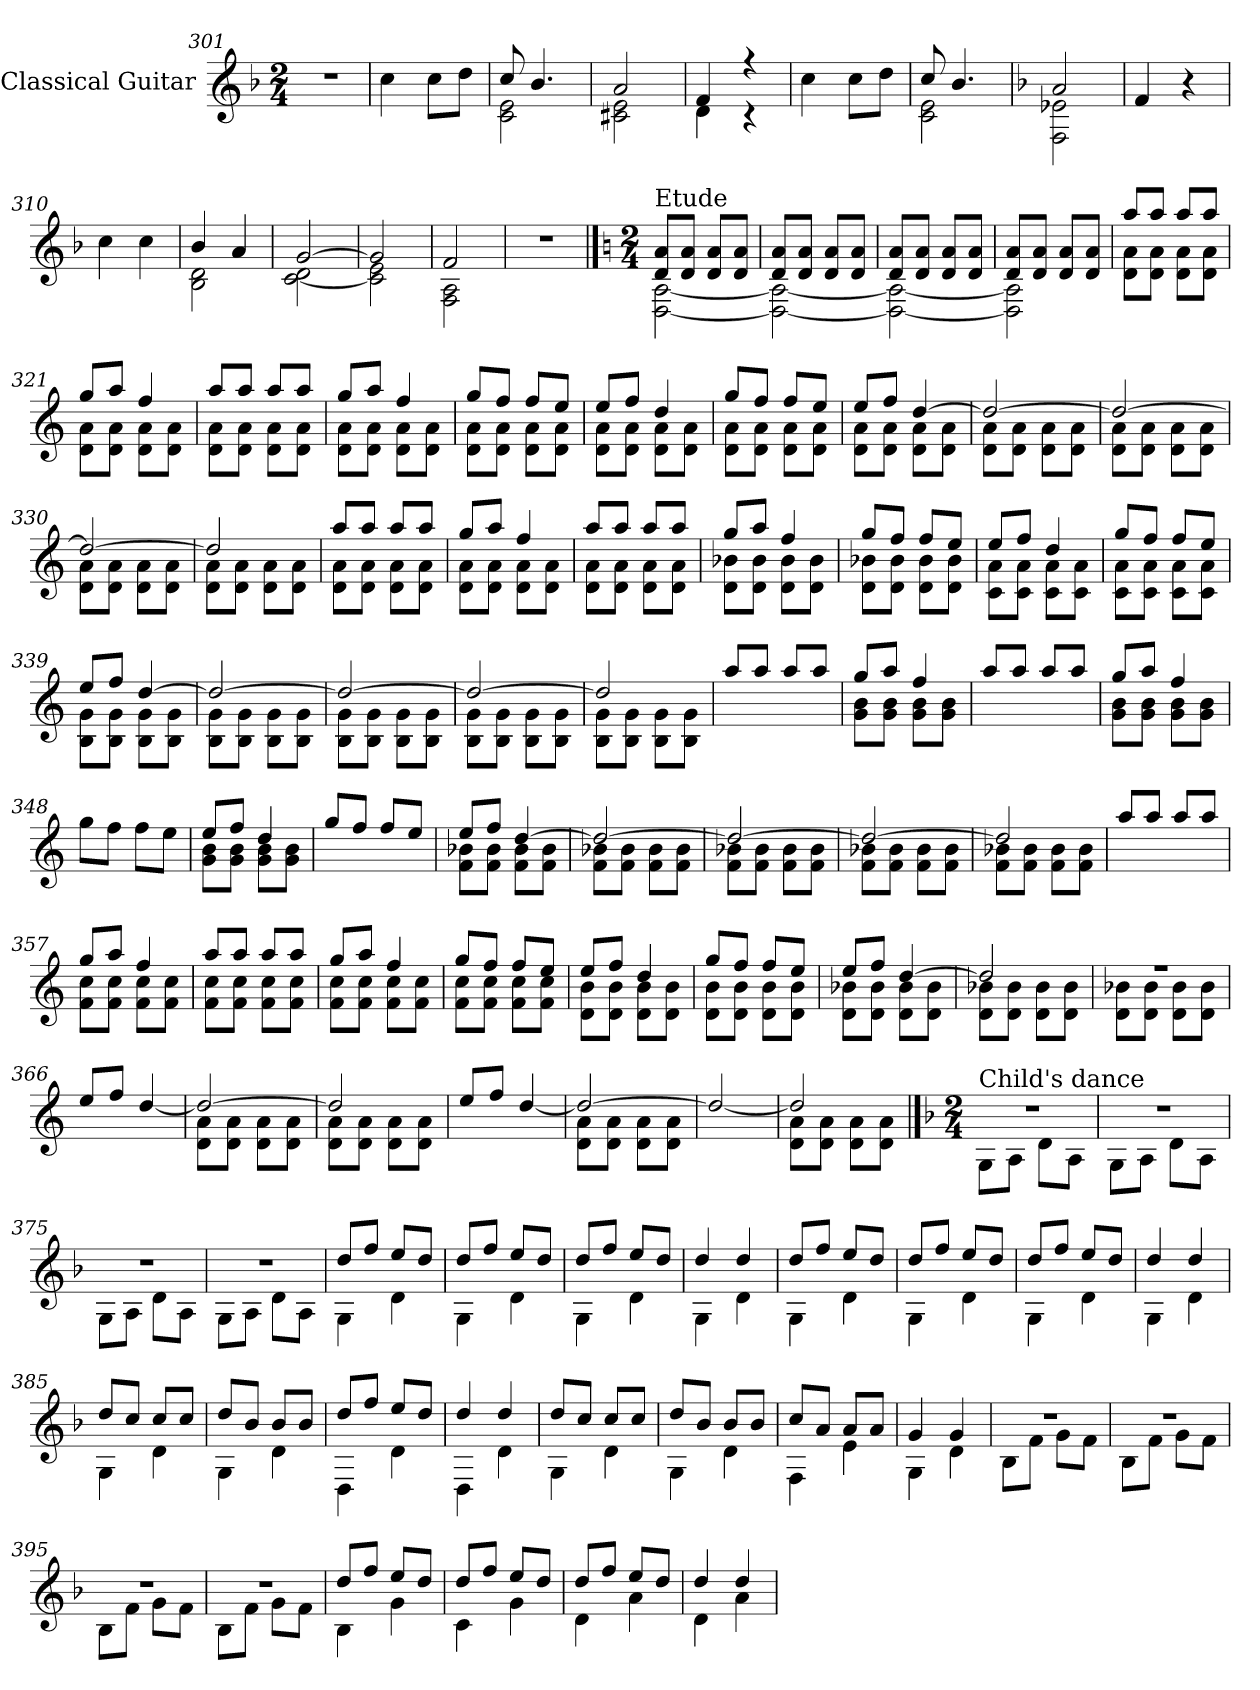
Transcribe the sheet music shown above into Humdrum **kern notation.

**kern
*part1
*staff1
*I"Classical Guitar
*I'Guit.
*clefG2
*k[b-]
*M2/4
=301
2r
=302
*MM130
4cc\
8cc\L
8dd\J
=303
*^
8cc/	2c\ 2e\
4.b-/	.
=304	=304
2a/	2c#X\ 2e\
=305	=305
4f/	4d\
4r	4r
*v	*v
=306
4cc\
8cc\L
8dd\J
=307
*^
8cc/	2c\ 2e\
4.b-/	.
!!LO:LB:g=z	!!
=308	=308
*k[b-]	*
2a/	2F\ 2e-X\
*v	*v
=309
4f/
4r
=310
*MM100
4cc\
4cc\
=311
*^
4b-/	2B-\ 2d\
4a/	.
=312	=312
[2g/	[2c\ 2d\
=313	=313
2g/]	2c\] 2e\
=314	=314
2f/	2F\ 2A\
*v	*v
=315
2r
!!LO:LB:g=z
==316
*k[]
*M2/4
*MM160
*^
!LO:TX:a:t=Etude	!
8d/ 8a/L	[2D\ [2A\
8d/ 8a/J	.
8d/ 8a/L	.
8d/ 8a/J	.
=317	=317
8d/ 8a/L	2D\_ 2A\_
8d/ 8a/J	.
8d/ 8a/L	.
8d/ 8a/J	.
=318	=318
8d/ 8a/L	2D\_ 2A\_
8d/ 8a/J	.
8d/ 8a/L	.
8d/ 8a/J	.
=319	=319
8d/ 8a/L	2D\] 2A\]
8d/ 8a/J	.
8d/ 8a/L	.
8d/ 8a/J	.
=320	=320
8aa/L	8d\ 8a\L
8aa/J	8d\ 8a\J
8aa/L	8d\ 8a\L
8aa/J	8d\ 8a\J
=321	=321
8gg/L	8d\ 8a\L
8aa/J	8d\ 8a\J
4ff/	8d\ 8a\L
.	8d\ 8a\J
=322	=322
8aa/L	8d\ 8a\L
8aa/J	8d\ 8a\J
8aa/L	8d\ 8a\L
8aa/J	8d\ 8a\J
=323	=323
8gg/L	8d\ 8a\L
8aa/J	8d\ 8a\J
4ff/	8d\ 8a\L
.	8d\ 8a\J
!!LO:LB:g=z	!!
=324	=324
8gg/L	8d\ 8a\L
8ff/J	8d\ 8a\J
8ff/L	8d\ 8a\L
8ee/J	8d\ 8a\J
=325	=325
8ee/L	8d\ 8a\L
8ff/J	8d\ 8a\J
4dd/	8d\ 8a\L
.	8d\ 8a\J
=326	=326
8gg/L	8d\ 8a\L
8ff/J	8d\ 8a\J
8ff/L	8d\ 8a\L
8ee/J	8d\ 8a\J
=327	=327
8ee/L	8d\ 8a\L
8ff/J	8d\ 8a\J
[4dd/	8d\ 8a\L
.	8d\ 8a\J
=328	=328
2dd/_	8d\ 8a\L
.	8d\ 8a\J
.	8d\ 8a\L
.	8d\ 8a\J
=329	=329
2dd/_	8d\ 8a\L
.	8d\ 8a\J
.	8d\ 8a\L
.	8d\ 8a\J
=330	=330
2dd/_	8d\ 8a\L
.	8d\ 8a\J
.	8d\ 8a\L
.	8d\ 8a\J
=331	=331
2dd/]	8d\ 8a\L
.	8d\ 8a\J
.	8d\ 8a\L
.	8d\ 8a\J
=332	=332
8aa/L	8d\ 8a\L
8aa/J	8d\ 8a\J
8aa/L	8d\ 8a\L
8aa/J	8d\ 8a\J
!!LO:LB:g=z	!!
=333	=333
8gg/L	8d\ 8a\L
8aa/J	8d\ 8a\J
4ff/	8d\ 8a\L
.	8d\ 8a\J
=334	=334
8aa/L	8d\ 8a\L
8aa/J	8d\ 8a\J
8aa/L	8d\ 8a\L
8aa/J	8d\ 8a\J
=335	=335
8gg/L	8d\ 8b-X\L
8aa/J	8d\ 8b-\J
4ff/	8d\ 8b-\L
.	8d\ 8b-\J
=336	=336
8gg/L	8d\ 8b-X\L
8ff/J	8d\ 8b-\J
8ff/L	8d\ 8b-\L
8ee/J	8d\ 8b-\J
=337	=337
8ee/L	8c\ 8a\L
8ff/J	8c\ 8a\J
4dd/	8c\ 8a\L
.	8c\ 8a\J
!!LO:LB:g=z	!!
=338	=338
8gg/L	8c\ 8a\L
8ff/J	8c\ 8a\J
8ff/L	8c\ 8a\L
8ee/J	8c\ 8a\J
=339	=339
8ee/L	8B\ 8g\L
8ff/J	8B\ 8g\J
[4dd/	8B\ 8g\L
.	8B\ 8g\J
=340	=340
2dd/_	8B\ 8g\L
.	8B\ 8g\J
.	8B\ 8g\L
.	8B\ 8g\J
=341	=341
2dd/_	8B\ 8g\L
.	8B\ 8g\J
.	8B\ 8g\L
.	8B\ 8g\J
=342	=342
2dd/_	8B\ 8g\L
.	8B\ 8g\J
.	8B\ 8g\L
.	8B\ 8g\J
=343	=343
2dd/]	8B\ 8g\L
.	8B\ 8g\J
.	8B\ 8g\L
.	8B\ 8g\J
*v	*v
!!LO:PB:g=z
=344
8aa/L
8aa/J
8aa/L
8aa/J
=345
*^
8gg/L	8g\ 8b\L
8aa/J	8g\ 8b\J
4ff/	8g\ 8b\L
.	8g\ 8b\J
*v	*v
=346
8aa/L
8aa/J
8aa/L
8aa/J
=347
*^
8gg/L	8g\ 8b\L
8aa/J	8g\ 8b\J
4ff/	8g\ 8b\L
.	8g\ 8b\J
*v	*v
=348
8gg\L
8ff\J
8ff\L
8ee\J
=349
*^
8ee/L	8g\ 8b\L
8ff/J	8g\ 8b\J
4dd/	8g\ 8b\L
.	8g\ 8b\J
*v	*v
=350
8gg/L
8ff/J
8ff/L
8ee/J
!!LO:LB:g=z
=351
*^
8ee/L	8f\ 8b-X\L
8ff/J	8f\ 8b-\J
[4dd/	8f\ 8b-\L
.	8f\ 8b-\J
=352	=352
2dd/_	8f\ 8b-X\L
.	8f\ 8b-\J
.	8f\ 8b-\L
.	8f\ 8b-\J
=353	=353
2dd/_	8f\ 8b-X\L
.	8f\ 8b-\J
.	8f\ 8b-\L
.	8f\ 8b-\J
=354	=354
2dd/_	8f\ 8b-X\L
.	8f\ 8b-\J
.	8f\ 8b-\L
.	8f\ 8b-\J
=355	=355
2dd/]	8f\ 8b-X\L
.	8f\ 8b-\J
.	8f\ 8b-\L
.	8f\ 8b-\J
*v	*v
=356
8aa/L
8aa/J
8aa/L
8aa/J
=357
*^
8gg/L	8f\ 8cc\L
8aa/J	8f\ 8cc\J
4ff/	8f\ 8cc\L
.	8f\ 8cc\J
!!LO:LB:g=z	!!
=358	=358
8aa/L	8f\ 8cc\L
8aa/J	8f\ 8cc\J
8aa/L	8f\ 8cc\L
8aa/J	8f\ 8cc\J
=359	=359
8gg/L	8f\ 8cc\L
8aa/J	8f\ 8cc\J
4ff/	8f\ 8cc\L
.	8f\ 8cc\J
=360	=360
8gg/L	8f\ 8cc\L
8ff/J	8f\ 8cc\J
8ff/L	8f\ 8cc\L
8ee/J	8f\ 8cc\J
=361	=361
8ee/L	8d\ 8b\L
8ff/J	8d\ 8b\J
4dd/	8d\ 8b\L
.	8d\ 8b\J
=362	=362
8gg/L	8d\ 8b\L
8ff/J	8d\ 8b\J
8ff/L	8d\ 8b\L
8ee/J	8d\ 8b\J
=363	=363
8ee/L	8d\ 8b-X\L
8ff/J	8d\ 8b-\J
[4dd/	8d\ 8b-\L
.	8d\ 8b-\J
=364	=364
2dd/]	8d\ 8b-X\L
.	8d\ 8b-\J
.	8d\ 8b-\L
.	8d\ 8b-\J
!!LO:LB:g=z	!!
=365	=365
2r	8d\ 8b-X\L
.	8d\ 8b-\J
.	8d\ 8b-\L
.	8d\ 8b-\J
*v	*v
=366
8ee/L
8ff/J
[4dd/
=367
*^
2dd/_	8d\ 8a\L
.	8d\ 8a\J
.	8d\ 8a\L
.	8d\ 8a\J
=368	=368
2dd/]	8d\ 8a\L
.	8d\ 8a\J
.	8d\ 8a\L
.	8d\ 8a\J
*v	*v
=369
8ee/L
8ff/J
[4dd/
=370
*^
2dd/_	8d\ 8a\L
.	8d\ 8a\J
.	8d\ 8a\L
.	8d\ 8a\J
*v	*v
=371
2dd/_
=372
*^
2dd/]	8d\ 8a\L
.	8d\ 8a\J
.	8d\ 8a\L
.	8d\ 8a\J
!!LO:LB:g=z	!!
==373	==373
*k[b-]	*
*M2/4	*
*MM160	*
!LO:TX:a:t=Child's dance	!
2r	8G\L
.	8A\J
.	8d\L
.	8A\J
=374	=374
2r	8G\L
.	8A\J
.	8d\L
.	8A\J
=375	=375
2r	8G\L
.	8A\J
.	8d\L
.	8A\J
=376	=376
2r	8G\L
.	8A\J
.	8d\L
.	8A\J
=377	=377
8dd/L	4G\
8ff/J	.
8ee/L	4d\
8dd/J	.
=378	=378
8dd/L	4G\
8ff/J	.
8ee/L	4d\
8dd/J	.
=379	=379
8dd/L	4G\
8ff/J	.
8ee/L	4d\
8dd/J	.
=380	=380
4dd/	4G\
4dd/	4d\
!!LO:LB:g=z	!!
=381	=381
8dd/L	4G\
8ff/J	.
8ee/L	4d\
8dd/J	.
=382	=382
8dd/L	4G\
8ff/J	.
8ee/L	4d\
8dd/J	.
=383	=383
8dd/L	4G\
8ff/J	.
8ee/L	4d\
8dd/J	.
=384	=384
4dd/	4G\
4dd/	4d\
=385	=385
8dd/L	4G\
8cc/J	.
8cc/L	4d\
8cc/J	.
=386	=386
8dd/L	4G\
8b-/J	.
8b-/L	4d\
8b-/J	.
=387	=387
8dd/L	4D\
8ff/J	.
8ee/L	4d\
8dd/J	.
=388	=388
4dd/	4D\
4dd/	4d\
!!LO:LB:g=z	!!
=389	=389
8dd/L	4G\
8cc/J	.
8cc/L	4d\
8cc/J	.
=390	=390
8dd/L	4G\
8b-/J	.
8b-/L	4d\
8b-/J	.
=391	=391
8cc/L	4F\
8a/J	.
8a/L	4e\
8a/J	.
=392	=392
4g/	4G\
4g/	4d\
=393	=393
2r	8B-\L
.	8f\J
.	8g\L
.	8f\J
=394	=394
2r	8B-\L
.	8f\J
.	8g\L
.	8f\J
=395	=395
2r	8B-\L
.	8f\J
.	8g\L
.	8f\J
=396	=396
2r	8B-\L
.	8f\J
.	8g\L
.	8f\J
!!LO:LB:g=z	!!
=397	=397
8dd/L	4B-\
8ff/J	.
8ee/L	4g\
8dd/J	.
=398	=398
8dd/L	4c\
8ff/J	.
8ee/L	4g\
8dd/J	.
=399	=399
8dd/L	4d\
8ff/J	.
8ee/L	4a\
8dd/J	.
=400	=400
4dd/	4d\
4dd/	4a\
*v	*v
=
*-
